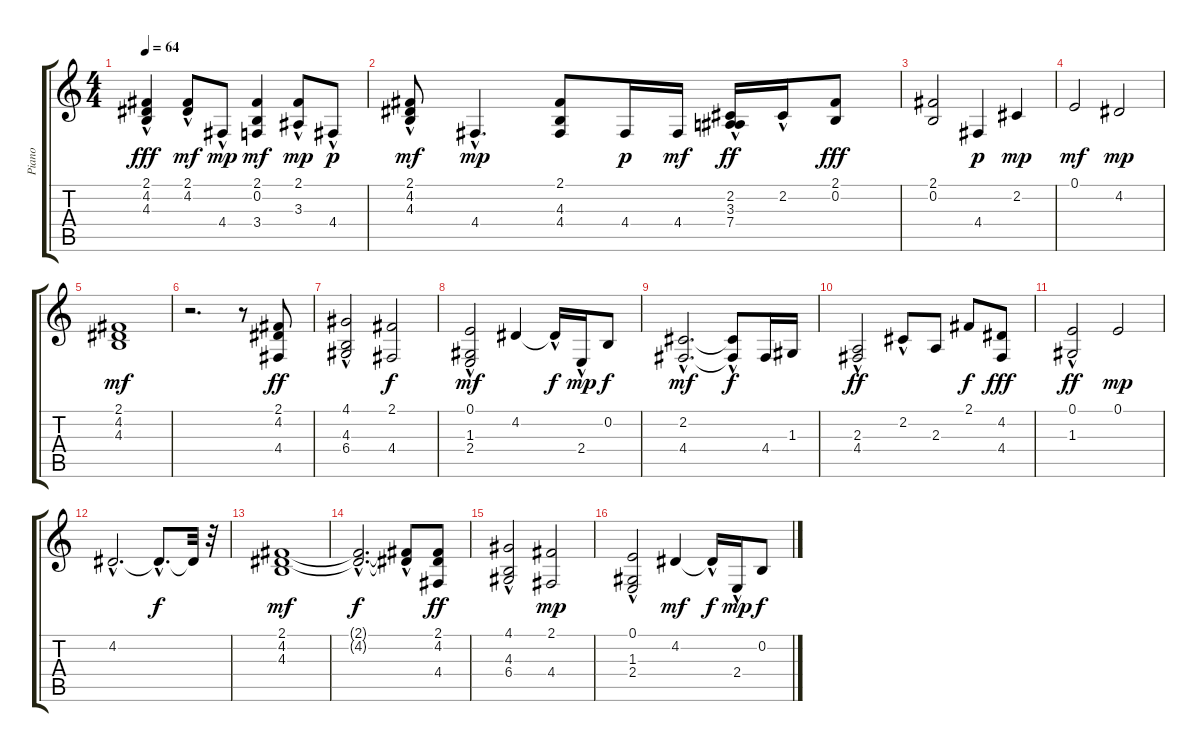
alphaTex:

\track ("Piano" "Piano") {instrument acousticgrandpiano}
\staff {score tabs}
\tuning (E4 B3 G3 D3 A2 E2) {hide}
\ts (4 4)
\tempo 64
\clef g2
\ks c
(2.1{hac} 4.2{hac} 4.3).4{dy fff instrument acousticgrandpiano} (2.1{hac} 4.2{hac}).8{dy mf} 4.4{hac}.8{dy mp} (2.1 0.2 3.4).4{dy mf} (2.1{hac} 3.3{hac}).8{dy mp} 4.4{hac}.8{dy p} |
(2.1{hac} 4.2{hac} 4.3{hac}).8{dy mf} 4.4{hac}.4{d dy mp} (2.1 4.3 4.4).8 4.4.16{dy p} 4.4.16{dy mf} (2.2 3.3{hac} 7.4).16{dy ff} 2.2{hac}.16 (2.1 0.2).8{dy fff} |
(2.1 0.2).2 4.4.4{dy p} 2.2.4{dy mp} |
0.1.2{dy mf} 4.2.2{dy mp} |
(2.1 4.2 4.3).1{dy mf} |
r.2{d} r.8 (2.1 4.2 4.4).8{dy ff} |
(4.1{hac} 4.3{hac} 6.4{hac}).2 (2.1 4.4).2{dy f} |
(0.1 1.3{hac} 2.4{hac}).2{dy mf} 4.2.4 4.2{hac t}.16{dy f} 2.4{hac}.16{dy mp} 0.2.8{dy f} |
(2.2{hac} 4.4{hac}).2{d dy mf} (2.2{hac t} 4.4{hac t}).8{dy f} 4.4.16 1.3.16 |
(2.3 4.4{hac}).2{dy ff} 2.2{hac}.8 2.3.8 2.1.8{dy f} (4.2 4.4).8{dy fff} |
(0.1{hac} 1.3).2{dy ff} 0.1.2{dy mp} |
4.2{hac}.2{d} 4.2{hac t}.8{d dy f} 4.2{t}.32 r.32 |
(2.1 4.2 4.3).1{dy mf} |
(2.1{hac t} 4.2{hac t}).2{d dy f} (2.1{hac t} 4.2{t}).8 (2.1 4.2 4.4).8{dy ff} |
(4.1{hac} 4.3{hac} 6.4{hac}).2 (2.1 4.4).2{dy mp} |
(0.1 1.3{hac} 2.4{hac}).2 4.2.4{dy mf} 4.2{hac t}.16{dy f} 2.4{hac}.16{dy mp} 0.2.8{dy f}
